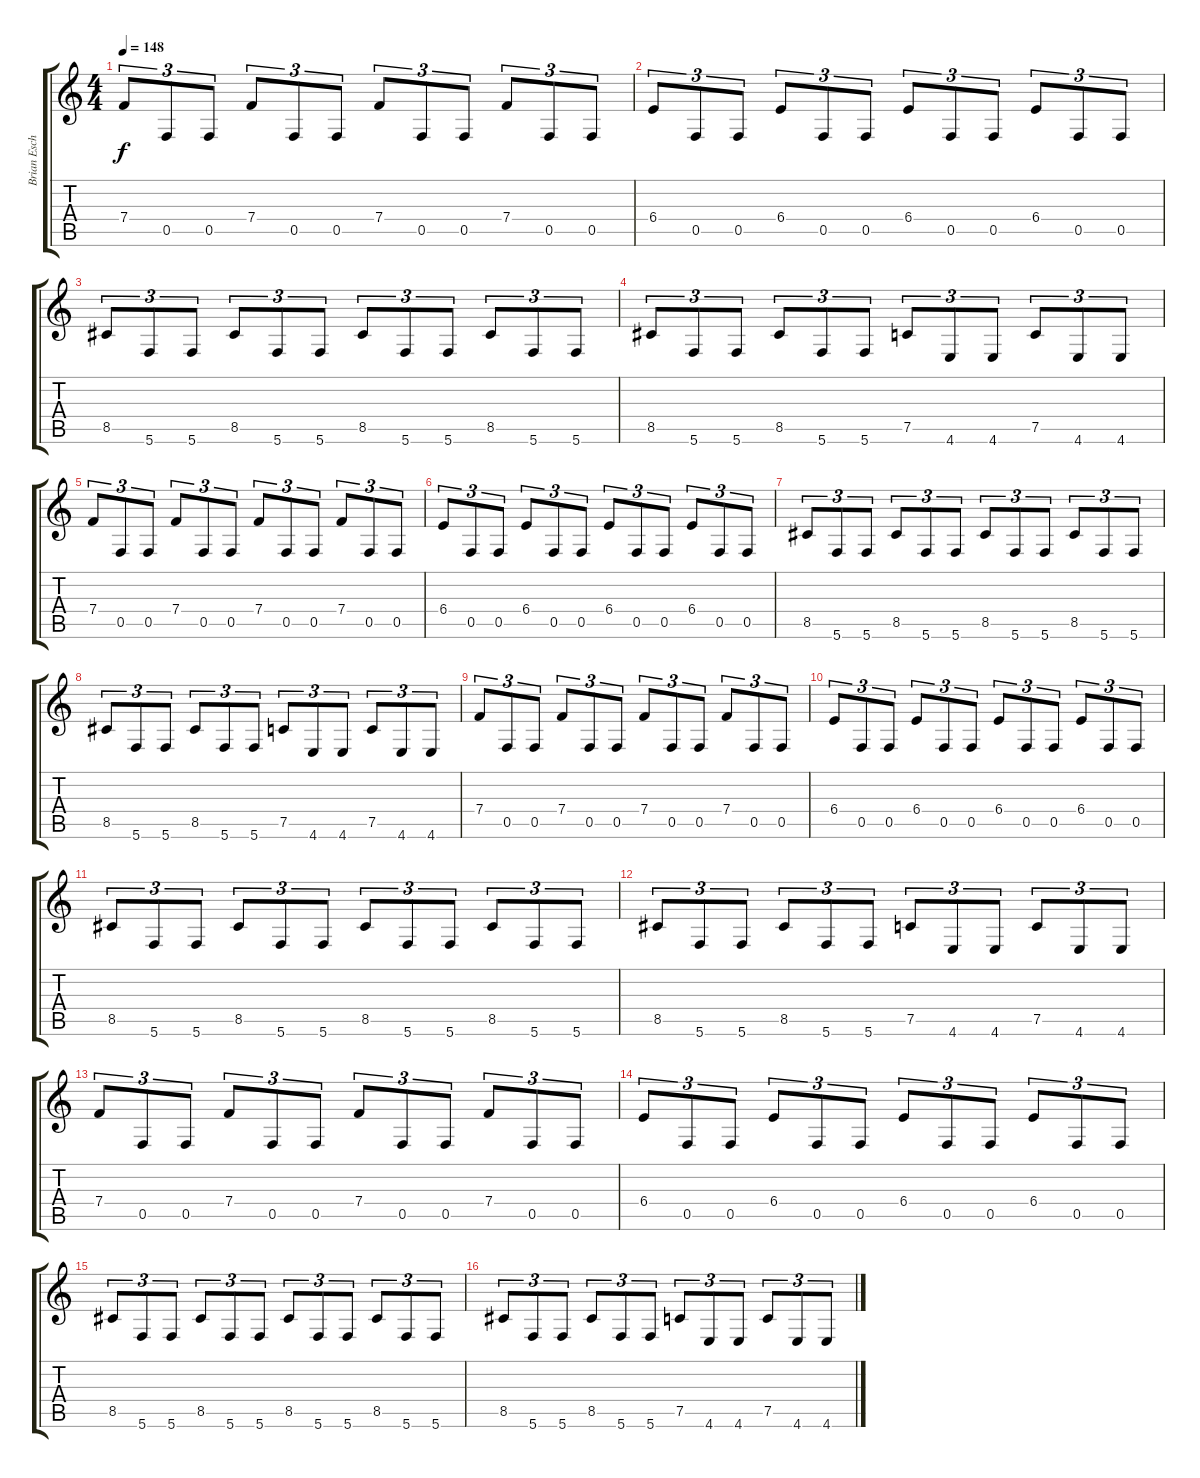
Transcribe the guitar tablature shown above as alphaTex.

\track ("Brian Eschbach (Harmonizer/BG Guitar)" "Brian Esch") {instrument distortionguitar}
\staff {score tabs}
\tuning (C4 G3 Eb3 Bb2 F2 C2) {hide}
\ts (4 4)
\tempo 148
\clef g2
\ks c
7.4.8{tu (3 2) dy f} 0.5.8{tu (3 2)} 0.5.8{tu (3 2)} 7.4.8{tu (3 2)} 0.5.8{tu (3 2)} 0.5.8{tu (3 2)} 7.4.8{tu (3 2)} 0.5.8{tu (3 2)} 0.5.8{tu (3 2)} 7.4.8{tu (3 2)} 0.5.8{tu (3 2)} 0.5.8{tu (3 2)} |
6.4.8{tu (3 2)} 0.5.8{tu (3 2)} 0.5.8{tu (3 2)} 6.4.8{tu (3 2)} 0.5.8{tu (3 2)} 0.5.8{tu (3 2)} 6.4.8{tu (3 2)} 0.5.8{tu (3 2)} 0.5.8{tu (3 2)} 6.4.8{tu (3 2)} 0.5.8{tu (3 2)} 0.5.8{tu (3 2)} |
8.5.8{tu (3 2)} 5.6.8{tu (3 2)} 5.6.8{tu (3 2)} 8.5.8{tu (3 2)} 5.6.8{tu (3 2)} 5.6.8{tu (3 2)} 8.5.8{tu (3 2)} 5.6.8{tu (3 2)} 5.6.8{tu (3 2)} 8.5.8{tu (3 2)} 5.6.8{tu (3 2)} 5.6.8{tu (3 2)} |
8.5.8{tu (3 2)} 5.6.8{tu (3 2)} 5.6.8{tu (3 2)} 8.5.8{tu (3 2)} 5.6.8{tu (3 2)} 5.6.8{tu (3 2)} 7.5.8{tu (3 2)} 4.6.8{tu (3 2)} 4.6.8{tu (3 2)} 7.5.8{tu (3 2)} 4.6.8{tu (3 2)} 4.6.8{tu (3 2)} |
7.4.8{tu (3 2)} 0.5.8{tu (3 2)} 0.5.8{tu (3 2)} 7.4.8{tu (3 2)} 0.5.8{tu (3 2)} 0.5.8{tu (3 2)} 7.4.8{tu (3 2)} 0.5.8{tu (3 2)} 0.5.8{tu (3 2)} 7.4.8{tu (3 2)} 0.5.8{tu (3 2)} 0.5.8{tu (3 2)} |
6.4.8{tu (3 2)} 0.5.8{tu (3 2)} 0.5.8{tu (3 2)} 6.4.8{tu (3 2)} 0.5.8{tu (3 2)} 0.5.8{tu (3 2)} 6.4.8{tu (3 2)} 0.5.8{tu (3 2)} 0.5.8{tu (3 2)} 6.4.8{tu (3 2)} 0.5.8{tu (3 2)} 0.5.8{tu (3 2)} |
8.5.8{tu (3 2)} 5.6.8{tu (3 2)} 5.6.8{tu (3 2)} 8.5.8{tu (3 2)} 5.6.8{tu (3 2)} 5.6.8{tu (3 2)} 8.5.8{tu (3 2)} 5.6.8{tu (3 2)} 5.6.8{tu (3 2)} 8.5.8{tu (3 2)} 5.6.8{tu (3 2)} 5.6.8{tu (3 2)} |
8.5.8{tu (3 2)} 5.6.8{tu (3 2)} 5.6.8{tu (3 2)} 8.5.8{tu (3 2)} 5.6.8{tu (3 2)} 5.6.8{tu (3 2)} 7.5.8{tu (3 2)} 4.6.8{tu (3 2)} 4.6.8{tu (3 2)} 7.5.8{tu (3 2)} 4.6.8{tu (3 2)} 4.6.8{tu (3 2)} |
7.4.8{tu (3 2)} 0.5.8{tu (3 2)} 0.5.8{tu (3 2)} 7.4.8{tu (3 2)} 0.5.8{tu (3 2)} 0.5.8{tu (3 2)} 7.4.8{tu (3 2)} 0.5.8{tu (3 2)} 0.5.8{tu (3 2)} 7.4.8{tu (3 2)} 0.5.8{tu (3 2)} 0.5.8{tu (3 2)} |
6.4.8{tu (3 2)} 0.5.8{tu (3 2)} 0.5.8{tu (3 2)} 6.4.8{tu (3 2)} 0.5.8{tu (3 2)} 0.5.8{tu (3 2)} 6.4.8{tu (3 2)} 0.5.8{tu (3 2)} 0.5.8{tu (3 2)} 6.4.8{tu (3 2)} 0.5.8{tu (3 2)} 0.5.8{tu (3 2)} |
8.5.8{tu (3 2)} 5.6.8{tu (3 2)} 5.6.8{tu (3 2)} 8.5.8{tu (3 2)} 5.6.8{tu (3 2)} 5.6.8{tu (3 2)} 8.5.8{tu (3 2)} 5.6.8{tu (3 2)} 5.6.8{tu (3 2)} 8.5.8{tu (3 2)} 5.6.8{tu (3 2)} 5.6.8{tu (3 2)} |
8.5.8{tu (3 2)} 5.6.8{tu (3 2)} 5.6.8{tu (3 2)} 8.5.8{tu (3 2)} 5.6.8{tu (3 2)} 5.6.8{tu (3 2)} 7.5.8{tu (3 2)} 4.6.8{tu (3 2)} 4.6.8{tu (3 2)} 7.5.8{tu (3 2)} 4.6.8{tu (3 2)} 4.6.8{tu (3 2)} |
7.4.8{tu (3 2)} 0.5.8{tu (3 2)} 0.5.8{tu (3 2)} 7.4.8{tu (3 2)} 0.5.8{tu (3 2)} 0.5.8{tu (3 2)} 7.4.8{tu (3 2)} 0.5.8{tu (3 2)} 0.5.8{tu (3 2)} 7.4.8{tu (3 2)} 0.5.8{tu (3 2)} 0.5.8{tu (3 2)} |
6.4.8{tu (3 2)} 0.5.8{tu (3 2)} 0.5.8{tu (3 2)} 6.4.8{tu (3 2)} 0.5.8{tu (3 2)} 0.5.8{tu (3 2)} 6.4.8{tu (3 2)} 0.5.8{tu (3 2)} 0.5.8{tu (3 2)} 6.4.8{tu (3 2)} 0.5.8{tu (3 2)} 0.5.8{tu (3 2)} |
8.5.8{tu (3 2)} 5.6.8{tu (3 2)} 5.6.8{tu (3 2)} 8.5.8{tu (3 2)} 5.6.8{tu (3 2)} 5.6.8{tu (3 2)} 8.5.8{tu (3 2)} 5.6.8{tu (3 2)} 5.6.8{tu (3 2)} 8.5.8{tu (3 2)} 5.6.8{tu (3 2)} 5.6.8{tu (3 2)} |
8.5.8{tu (3 2)} 5.6.8{tu (3 2)} 5.6.8{tu (3 2)} 8.5.8{tu (3 2)} 5.6.8{tu (3 2)} 5.6.8{tu (3 2)} 7.5.8{tu (3 2)} 4.6.8{tu (3 2)} 4.6.8{tu (3 2)} 7.5.8{tu (3 2)} 4.6.8{tu (3 2)} 4.6.8{tu (3 2)}
